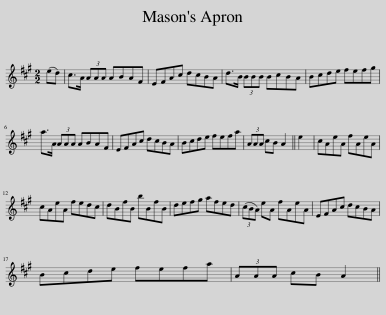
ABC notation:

X:1
L:1/8
M:2/2
I:linebreak $
K:A
V:1 treble
V:1
 (ed) | c>A (3AAA ABAF | EFAc dcBA | d>B (3BBB BcBA | Bcde fefg |$ %5
 a>A (3AAA ABAF | EFAc dcBA | Bcde fefa | (3AAA cB A2 || e2 | %10
 cAeA fAeA |$ cAeA fedc | dBfB bBfB | defg afed | (3(cBA) eA fAeA | %15
 EFAc dcBA |$ Bcde fefa | (3AAA cB A2 || %18
